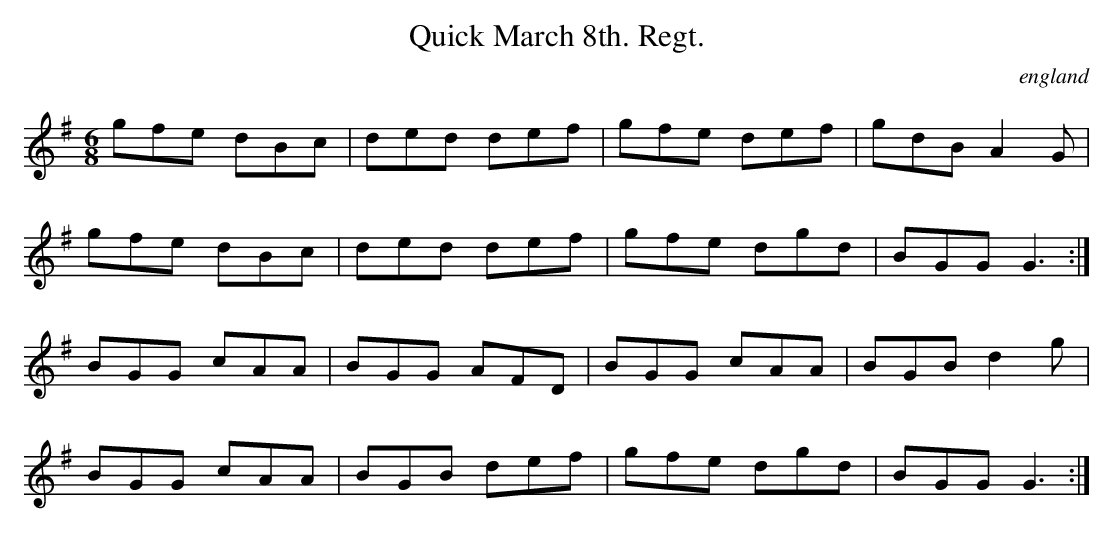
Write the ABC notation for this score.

X:1
T:Quick March 8th. Regt.
O:england
M:6/8
L:1/8
K:G
gfe dBc|ded def|gfe def|gdB A2G|
gfe dBc|ded def|gfe dgd|BGG G3:|
BGG cAA|BGG AFD|BGG cAA|BGB d2g|
BGG cAA|BGB def|gfe dgd|BGG G3:|
